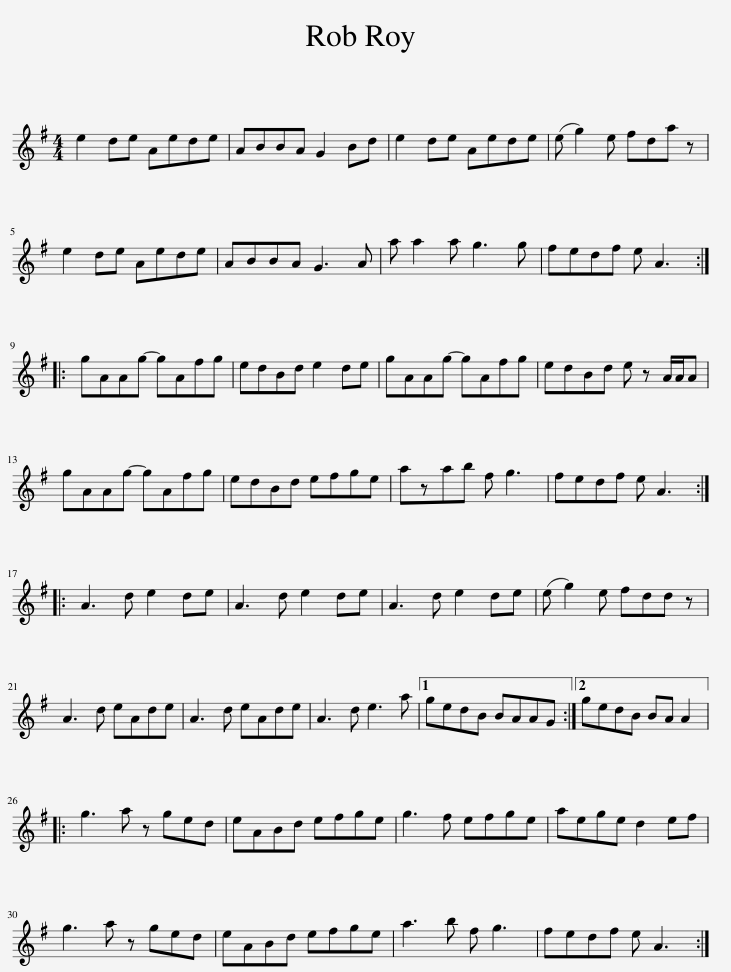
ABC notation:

X:1
L:1/8
M:4/4
I:linebreak $
K:G
V:1 treble
V:1
 e2 de Aede | ABBA G2 Bd | e2 de Aede | (e g2) e fda z |$ e2 de Aede | %5
 ABBA G3 A | a a2 a g3 g | fedf e A3 ::$ gAAg- gAfg | edBd e2 de | %10
 gAAg- gAfg | edBd e z A/A/A |$ gAAg- gAfg | edBd efge | azab f g3 | %15
 fedf e A3 ::$ A3 d e2 de | A3 d e2 de | A3 d e2 de | (e g2) e fdd z |$ %20
 A3 d eAde | A3 d eAde | A3 d e3 a |1 gedB BAAG :|2 gedB BA A2 |:$ %25
 g3 a z ged | eABd efge | g3 f efge | aege d2 ef |$ g3 a z ged | %30
 eABd efge | a3 b f g3 | fedf e A3 :| %33
